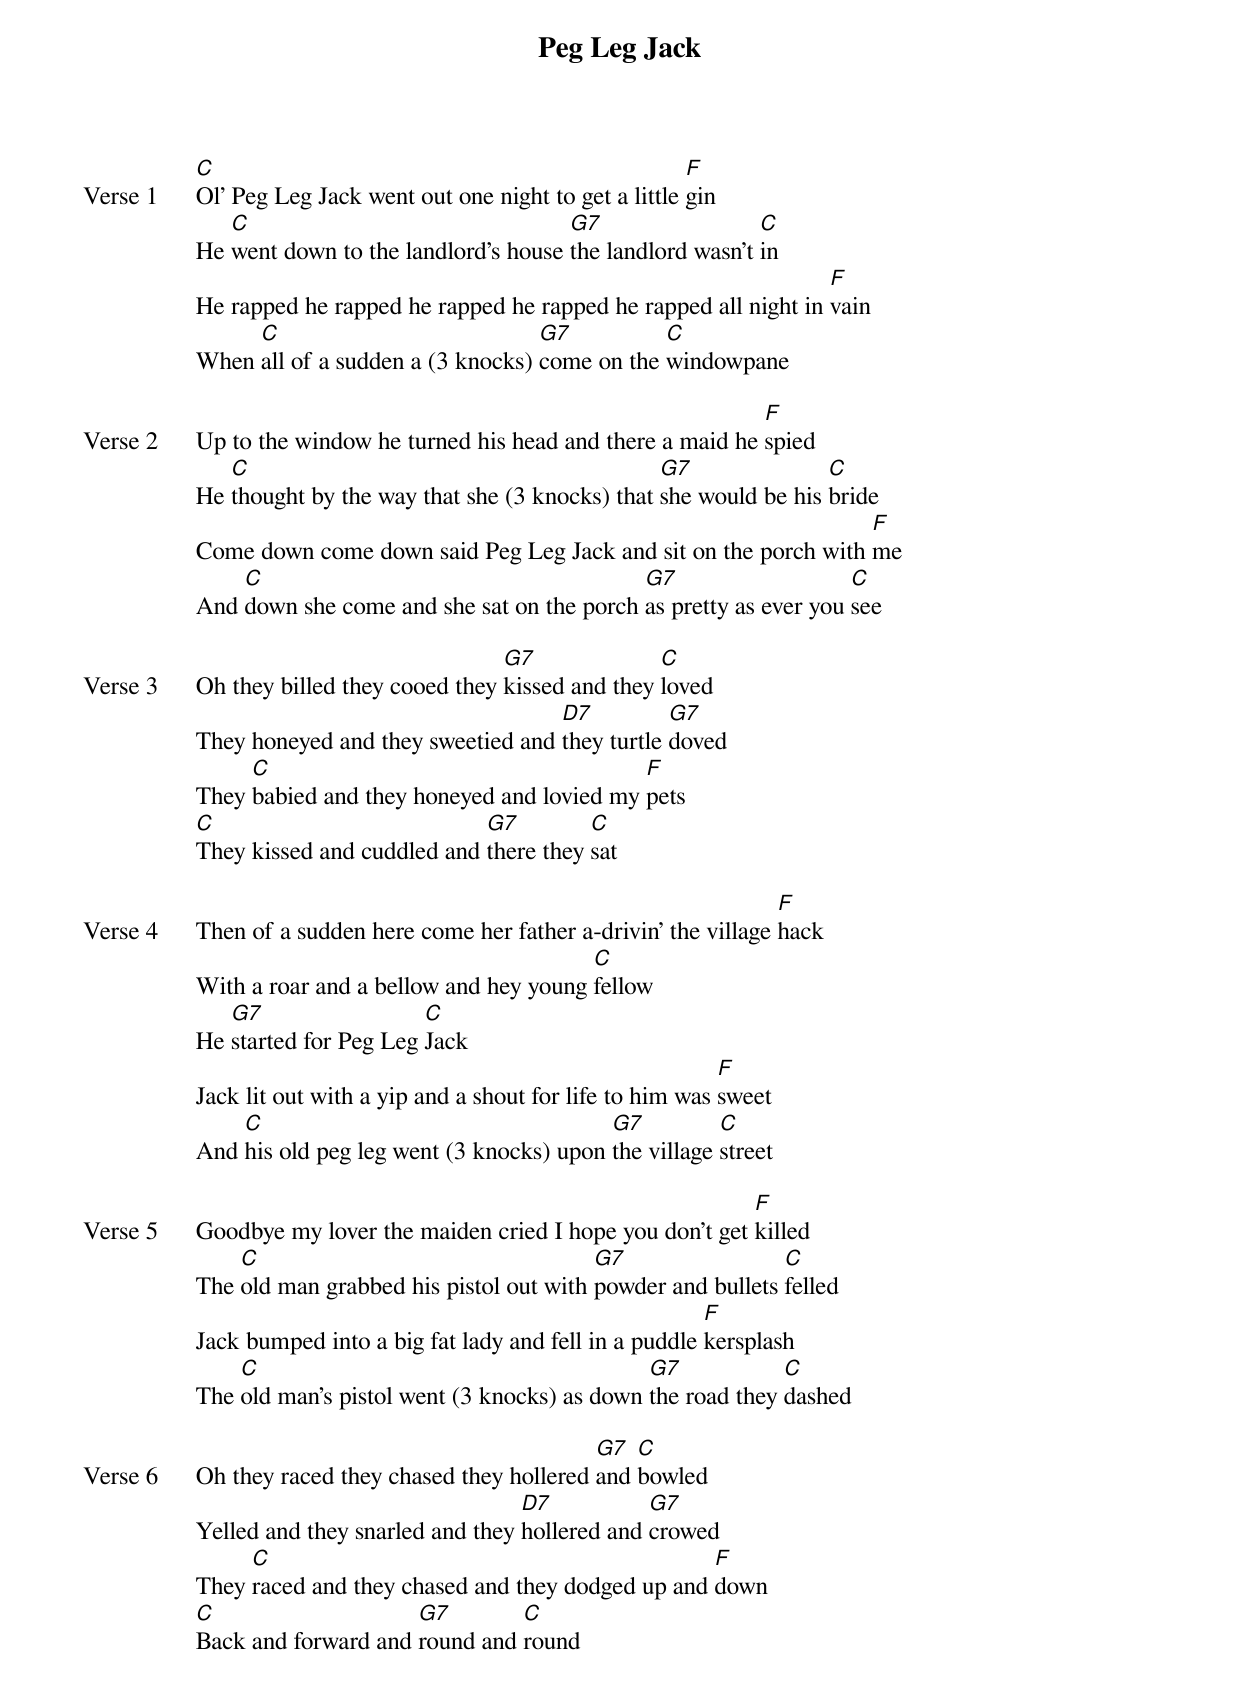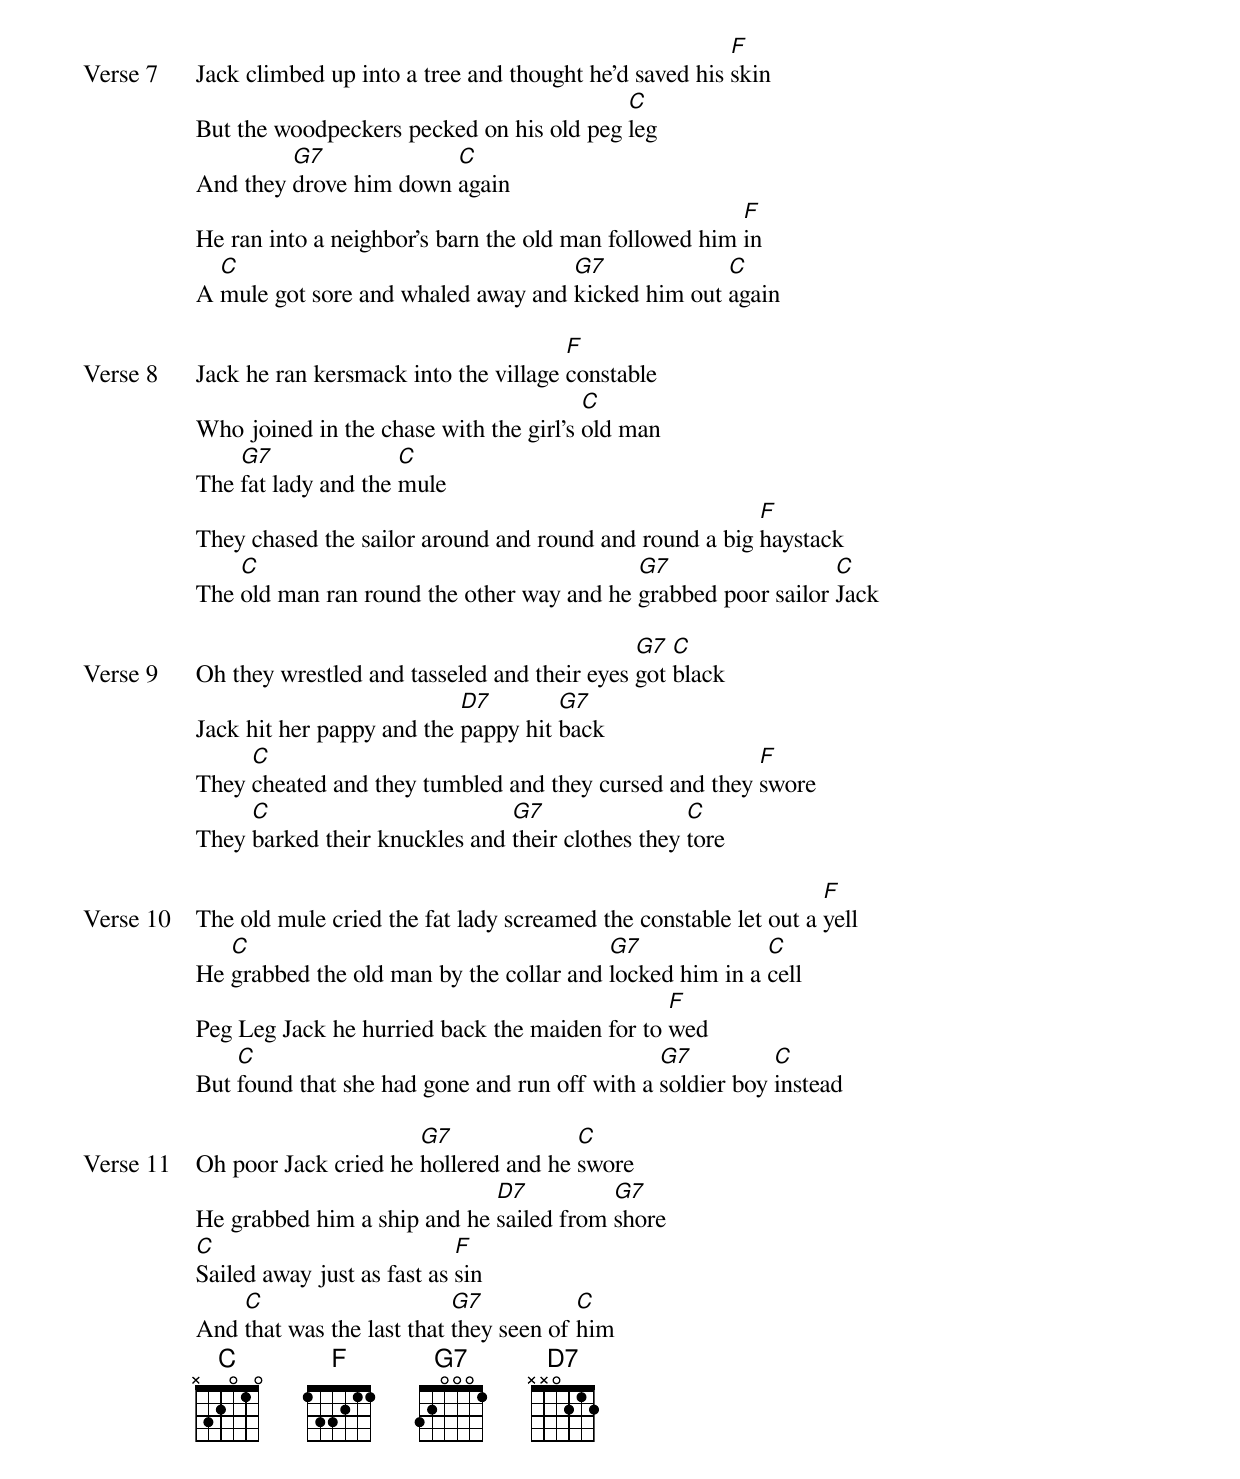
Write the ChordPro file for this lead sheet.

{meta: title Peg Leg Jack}
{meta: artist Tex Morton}
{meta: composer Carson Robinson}

{start_of_verse: Verse 1}
[C]Ol' Peg Leg Jack went out one night to get a little [F]gin
He [C]went down to the landlord's house [G7]the landlord wasn't [C]in
He rapped he rapped he rapped he rapped he rapped all night in [F]vain
When [C]all of a sudden a (3 knocks) [G7]come on the [C]windowpane
{end_of_verse}

{start_of_verse: Verse 2}
Up to the window he turned his head and there a maid he [F]spied
He [C]thought by the way that she (3 knocks) that [G7]she would be his [C]bride
Come down come down said Peg Leg Jack and sit on the porch with [F]me
And [C]down she come and she sat on the porch [G7]as pretty as ever you [C]see
{end_of_verse}

{start_of_verse: Verse 3}
Oh they billed they cooed they [G7]kissed and they [C]loved
They honeyed and they sweetied and [D7]they turtle [G7]doved
They [C]babied and they honeyed and lovied my [F]pets
[C]They kissed and cuddled and [G7]there they [C]sat
{end_of_verse}

{start_of_verse: Verse 4}
Then of a sudden here come her father a-drivin' the village [F]hack
With a roar and a bellow and hey young [C]fellow
He [G7]started for Peg Leg [C]Jack
Jack lit out with a yip and a shout for life to him was [F]sweet
And [C]his old peg leg went (3 knocks) upon [G7]the village [C]street
{end_of_verse}

{start_of_verse: Verse 5}
Goodbye my lover the maiden cried I hope you don't get [F]killed
The [C]old man grabbed his pistol out with [G7]powder and bullets [C]felled
Jack bumped into a big fat lady and fell in a puddle [F]kersplash
The [C]old man's pistol went (3 knocks) as down [G7]the road they [C]dashed
{end_of_verse}

{start_of_verse: Verse 6}
Oh they raced they chased they hollered [G7]and [C]bowled
Yelled and they snarled and they [D7]hollered and [G7]crowed
They [C]raced and they chased and they dodged up and [F]down
[C]Back and forward and [G7]round and [C]round
{end_of_verse}

{start_of_verse: Verse 7}
Jack climbed up into a tree and thought he'd saved his [F]skin
But the woodpeckers pecked on his old peg [C]leg
And they [G7]drove him down [C]again
He ran into a neighbor's barn the old man followed him [F]in
A [C]mule got sore and whaled away and [G7]kicked him out [C]again
{end_of_verse}

{start_of_verse: Verse 8}
Jack he ran kersmack into the village [F]constable
Who joined in the chase with the girl's [C]old man
The [G7]fat lady and the [C]mule
They chased the sailor around and round and round a big [F]haystack
The [C]old man ran round the other way and he [G7]grabbed poor sailor [C]Jack
{end_of_verse}

{start_of_verse: Verse 9}
Oh they wrestled and tasseled and their eyes [G7]got [C]black
Jack hit her pappy and the [D7]pappy hit [G7]back
They [C]cheated and they tumbled and they cursed and they [F]swore
They [C]barked their knuckles and [G7]their clothes they [C]tore
{end_of_verse}

{start_of_verse: Verse 10}
The old mule cried the fat lady screamed the constable let out a [F]yell
He [C]grabbed the old man by the collar and [G7]locked him in a [C]cell
Peg Leg Jack he hurried back the maiden for to [F]wed
But [C]found that she had gone and run off with a [G7]soldier boy [C]instead
{end_of_verse}

{start_of_verse: Verse 11}
Oh poor Jack cried he [G7]hollered and he [C]swore
He grabbed him a ship and he [D7]sailed from [G7]shore
[C]Sailed away just as fast as [F]sin
And [C]that was the last that [G7]they seen of [C]him
{end_of_verse}
